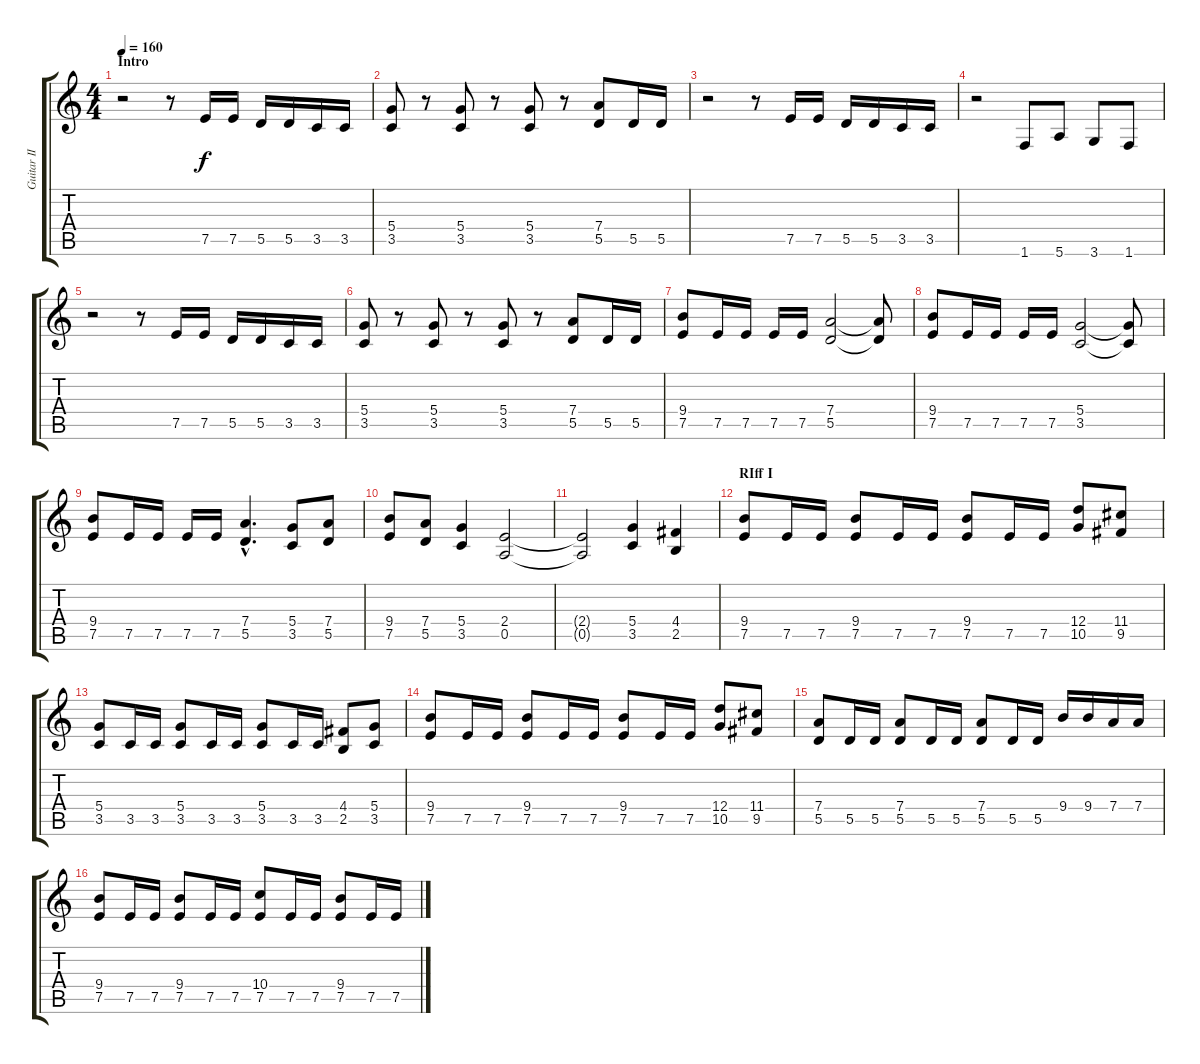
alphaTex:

\track ("Guitar II" "Guitar II") {instrument distortionguitar}
\staff {score tabs}
\tuning (E4 B3 G3 D3 A2 E2) {hide}
\ts (4 4)
\section ("" "Intro")
\tempo 160
\clef g2
\ks c
r.2{dy f instrument distortionguitar} r.8 7.5.16 7.5.16 5.5.16 5.5.16 3.5.16 3.5.16 |
(5.4 3.5).8 r.8 (5.4 3.5).8 r.8 (5.4 3.5).8 r.8 (7.4 5.5).8 5.5.16 5.5.16 |
r.2 r.8 7.5.16 7.5.16 5.5.16 5.5.16 3.5.16 3.5.16 |
r.2 1.6.8 5.6.8 3.6.8 1.6.8 |
r.2 r.8 7.5.16 7.5.16 5.5.16 5.5.16 3.5.16 3.5.16 |
(5.4 3.5).8 r.8 (5.4 3.5).8 r.8 (5.4 3.5).8 r.8 (7.4 5.5).8 5.5.16 5.5.16 |
(9.4 7.5).8 7.5.16 7.5.16 7.5.16 7.5.16 (7.4 5.5).2 (7.4{t} 5.5{t}).8 |
(9.4 7.5).8 7.5.16 7.5.16 7.5.16 7.5.16 (5.4 3.5).2 (5.4{t} 3.5{t}).8 |
(9.4 7.5).8 7.5.16 7.5.16 7.5.16 7.5.16 (7.4{hac} 5.5{hac}).4{d} (5.4 3.5).8 (7.4 5.5).8 |
(9.4 7.5).8 (7.4 5.5).8 (5.4 3.5).4 (2.4 0.5).2 |
(2.4{t} 0.5{t}).2 (5.4 3.5).4 (4.4 2.5).4 |
\section ("" "RIff I")
(9.4 7.5).8 7.5.16 7.5.16 (9.4 7.5).8 7.5.16 7.5.16 (9.4 7.5).8 7.5.16 7.5.16 (12.4 10.5).8 (11.4 9.5).8 |
(5.4 3.5).8 3.5.16 3.5.16 (5.4 3.5).8 3.5.16 3.5.16 (5.4 3.5).8 3.5.16 3.5.16 (4.4 2.5).8 (5.4 3.5).8 |
(9.4 7.5).8 7.5.16 7.5.16 (9.4 7.5).8 7.5.16 7.5.16 (9.4 7.5).8 7.5.16 7.5.16 (12.4 10.5).8 (11.4 9.5).8 |
(7.4 5.5).8 5.5.16 5.5.16 (7.4 5.5).8 5.5.16 5.5.16 (7.4 5.5).8 5.5.16 5.5.16 9.4.16 9.4.16 7.4.16 7.4.16 |
(9.4 7.5).8 7.5.16 7.5.16 (9.4 7.5).8 7.5.16 7.5.16 (10.4 7.5).8 7.5.16 7.5.16 (9.4 7.5).8 7.5.16 7.5.16
